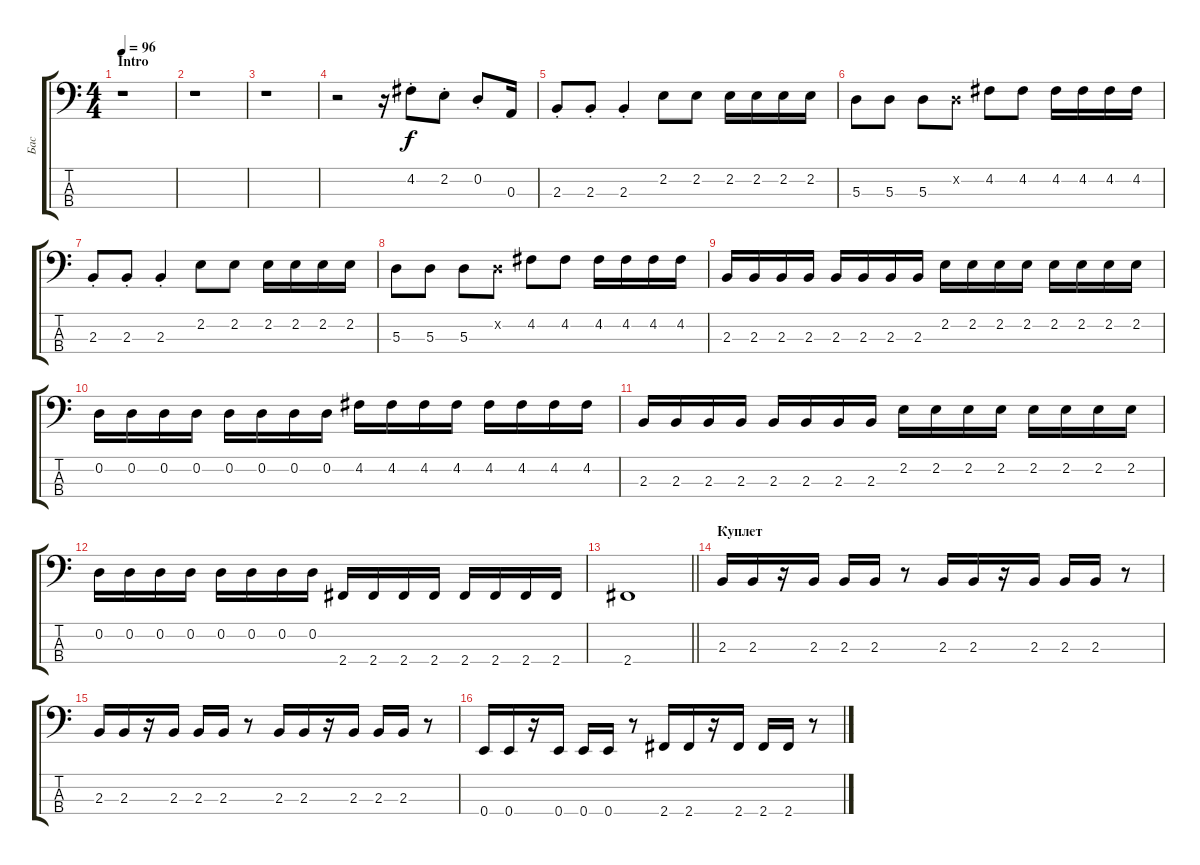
\track ("Бас" "Бас") {instrument electricbasspick}
\staff {score tabs}
\tuning (G2 D2 A1 E1) {hide}
\ts (4 4)
\section ("" "Intro")
\tempo 96
\clef f4
\ks c
r.1{dy f instrument electricbasspick} |
r.1 |
r.1 |
r.2 r.16 4.2{st}.8 2.2{st}.8 0.2{st}.8 0.3.16 |
2.3{st}.8 2.3{st}.8 2.3{st}.4 2.2.8 2.2.8 2.2.16 2.2.16 2.2.16 2.2.16 |
5.3.8 5.3.8 5.3.8 0.2{x}.8 4.2.8 4.2.8 4.2.16 4.2.16 4.2.16 4.2.16 |
2.3{st}.8 2.3{st}.8 2.3{st}.4 2.2.8 2.2.8 2.2.16 2.2.16 2.2.16 2.2.16 |
5.3.8 5.3.8 5.3.8 0.2{x}.8 4.2.8 4.2.8 4.2.16 4.2.16 4.2.16 4.2.16 |
2.3.16 2.3.16 2.3.16 2.3.16 2.3.16 2.3.16 2.3.16 2.3.16 2.2.16 2.2.16 2.2.16 2.2.16 2.2.16 2.2.16 2.2.16 2.2.16 |
0.2.16 0.2.16 0.2.16 0.2.16 0.2.16 0.2.16 0.2.16 0.2.16 4.2.16 4.2.16 4.2.16 4.2.16 4.2.16 4.2.16 4.2.16 4.2.16 |
2.3.16 2.3.16 2.3.16 2.3.16 2.3.16 2.3.16 2.3.16 2.3.16 2.2.16 2.2.16 2.2.16 2.2.16 2.2.16 2.2.16 2.2.16 2.2.16 |
0.2.16 0.2.16 0.2.16 0.2.16 0.2.16 0.2.16 0.2.16 0.2.16 2.4.16 2.4.16 2.4.16 2.4.16 2.4.16 2.4.16 2.4.16 2.4.16 |
\barLineRight lightlight
2.4.1 |
\section ("" "Куплет")
2.3.16 2.3.16 r.16 2.3.16 2.3.16 2.3.16 r.8 2.3.16 2.3.16 r.16 2.3.16 2.3.16 2.3.16 r.8 |
2.3.16 2.3.16 r.16 2.3.16 2.3.16 2.3.16 r.8 2.3.16 2.3.16 r.16 2.3.16 2.3.16 2.3.16 r.8 |
0.4.16 0.4.16 r.16 0.4.16 0.4.16 0.4.16 r.8 2.4.16 2.4.16 r.16 2.4.16 2.4.16 2.4.16 r.8
